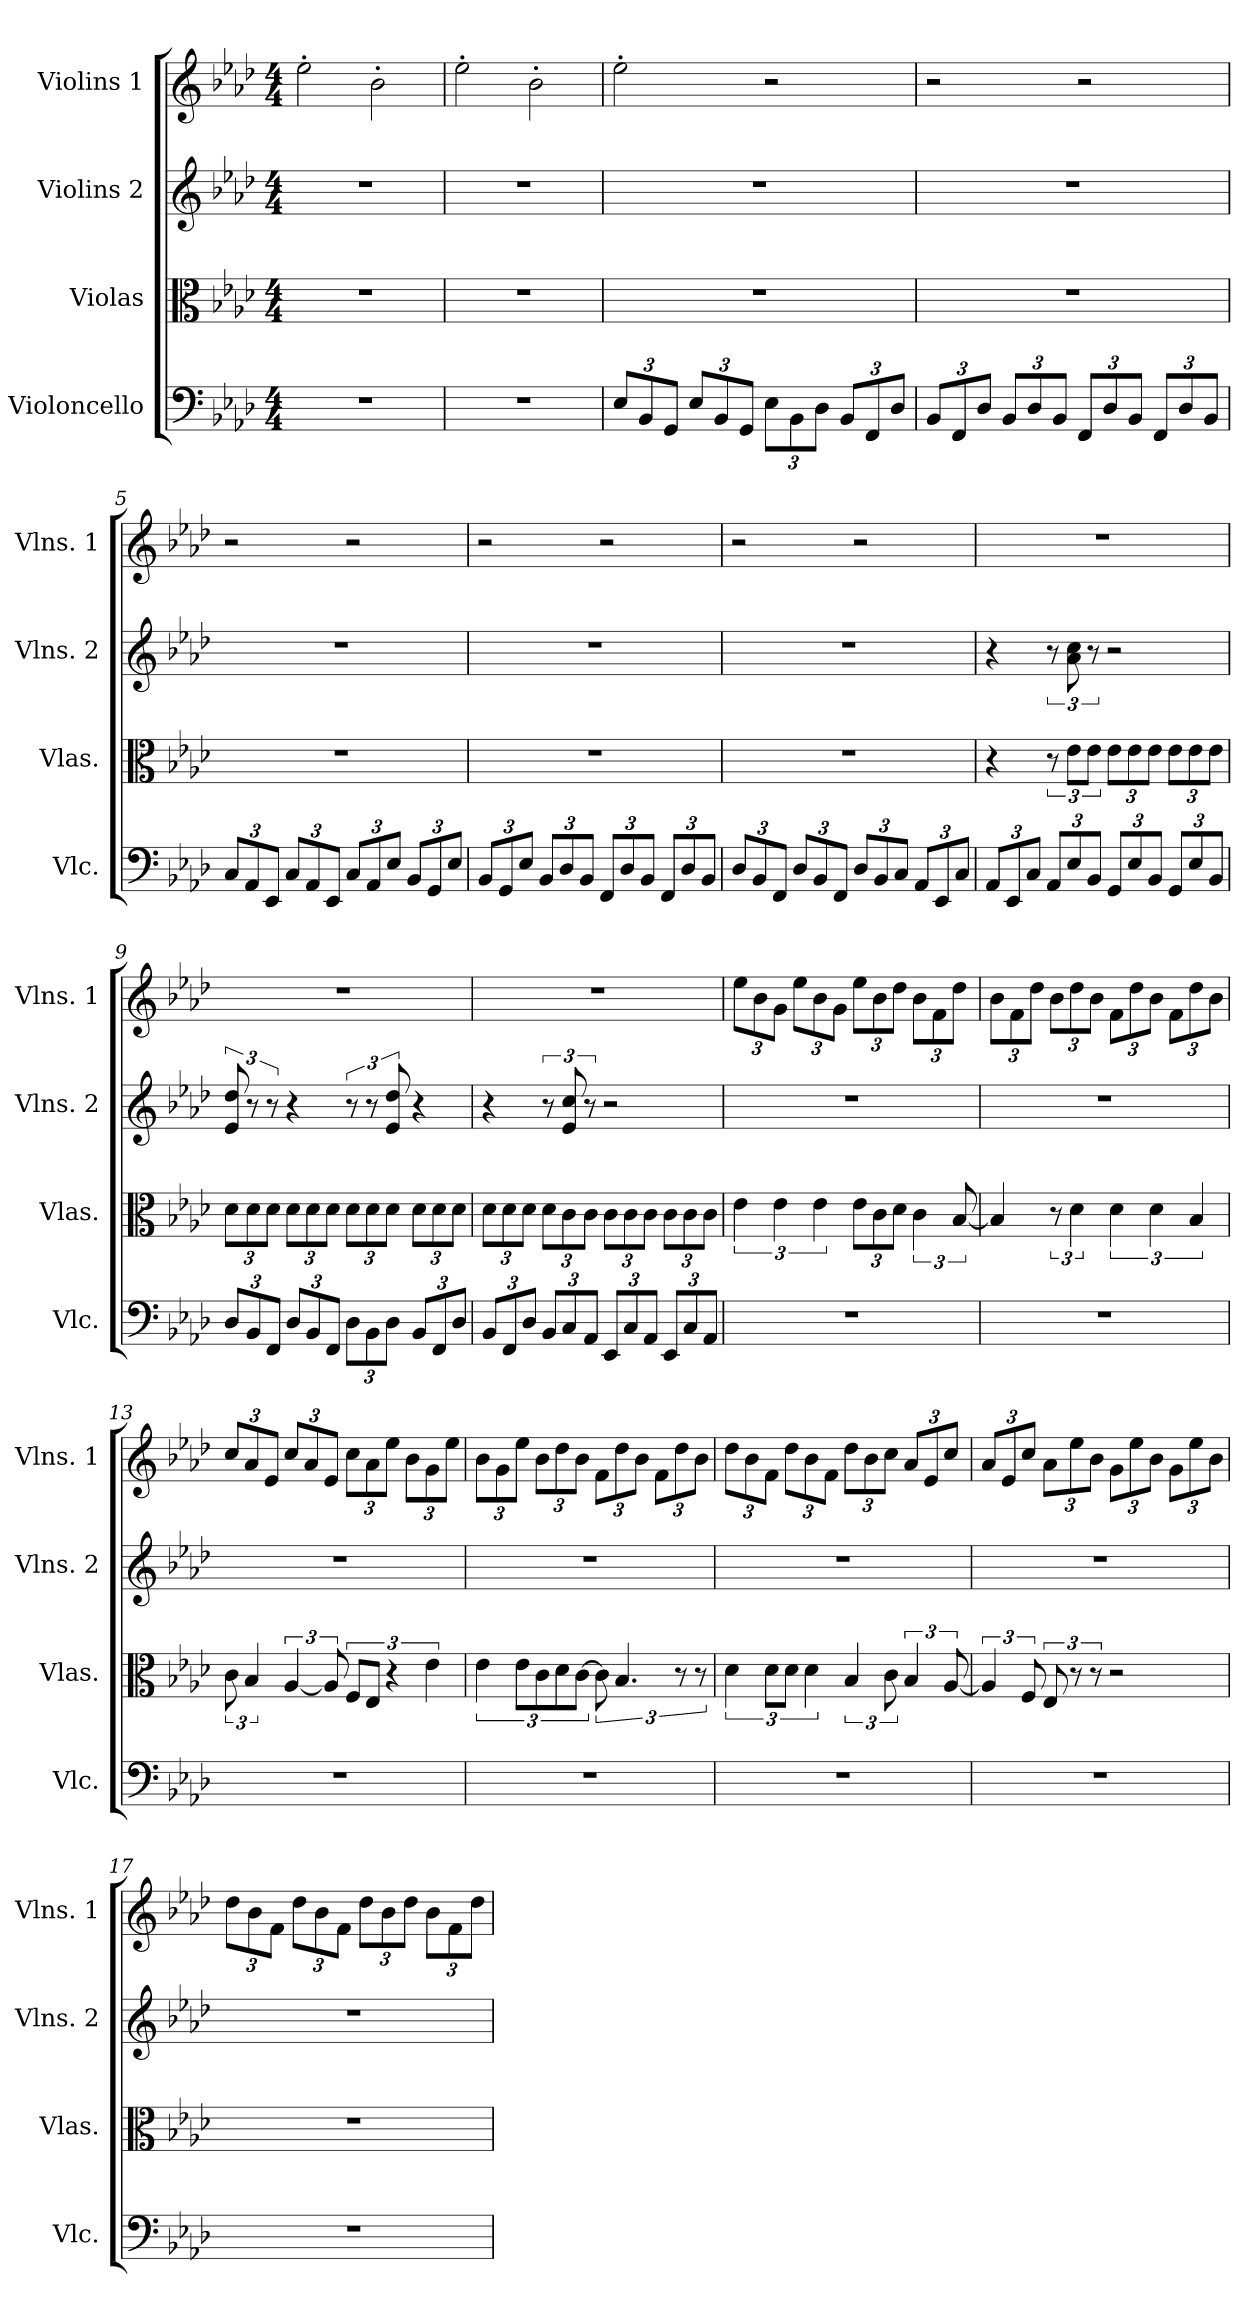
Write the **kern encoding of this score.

**kern	**kern	**kern	**kern
*part4	*part3	*part2	*part1
*staff4	*staff3	*staff2	*staff1
*I"Violoncello	*I"Violas	*I"Violins 2	*I"Violins 1
*I'Vlc.	*I'Vlas.	*I'Vlns. 2	*I'Vlns. 1
*clefF4	*clefC3	*clefG2	*clefG2
*k[b-e-a-d-]	*k[b-e-a-d-]	*k[b-e-a-d-]	*k[b-e-a-d-]
*A-:	*A-:	*A-:	*A-:
*M4/4	*M4/4	*M4/4	*M4/4
=1	=1	=1	=1
1r	1r	1r	2ee-'\
.	.	.	2b-'\
=2	=2	=2	=2
1r	1r	1r	2ee-'\
.	.	.	2b-'\
=3	=3	=3	=3
*Xbrackettup	*	*	*
12E-/L	1r	1r	2ee-'\
12BB-/	.	.	.
12GG/J	.	.	.
12E-/L	.	.	.
12BB-/	.	.	.
12GG/J	.	.	.
12E-\L	.	.	2r
12BB-\	.	.	.
12D-\J	.	.	.
12BB-/L	.	.	.
12FF/	.	.	.
12D-/J	.	.	.
=4	=4	=4	=4
12BB-/L	1r	1r	2r
12FF/	.	.	.
12D-/J	.	.	.
12BB-/L	.	.	.
12D-/	.	.	.
12BB-/J	.	.	.
12FF/L	.	.	2r
12D-/	.	.	.
12BB-/J	.	.	.
12FF/L	.	.	.
12D-/	.	.	.
12BB-/J	.	.	.
!!LO:LB:g=z
=5	=5	=5	=5
12C/L	1r	1r	2r
12AA-/	.	.	.
12EE-/J	.	.	.
12C/L	.	.	.
12AA-/	.	.	.
12EE-/J	.	.	.
12C/L	.	.	2r
12AA-/	.	.	.
12E-/J	.	.	.
12BB-/L	.	.	.
12GG/	.	.	.
12E-/J	.	.	.
=6	=6	=6	=6
12BB-/L	1r	1r	2r
12GG/	.	.	.
12E-/J	.	.	.
12BB-/L	.	.	.
12D-/	.	.	.
12BB-/J	.	.	.
12FF/L	.	.	2r
12D-/	.	.	.
12BB-/J	.	.	.
12FF/L	.	.	.
12D-/	.	.	.
12BB-/J	.	.	.
=7	=7	=7	=7
12D-/L	1r	1r	2r
12BB-/	.	.	.
12FF/J	.	.	.
12D-/L	.	.	.
12BB-/	.	.	.
12FF/J	.	.	.
12D-/L	.	.	2r
12BB-/	.	.	.
12C/J	.	.	.
12AA-/L	.	.	.
12EE-/	.	.	.
12C/J	.	.	.
!!LO:PB:g=z
=8	=8	=8	=8
12AA-/L	4r	4r	1r
12EE-/	.	.	.
12C/J	.	.	.
12AA-/L	12r	12r	.
12E-/	12e-\L	12a-\ 12cc\	.
12BB-/J	12e-\J	12r	.
*	*Xbrackettup	*	*
12GG/L	12e-\L	2r	.
12E-/	12e-\	.	.
12BB-/J	12e-\J	.	.
12GG/L	12e-\L	.	.
12E-/	12e-\	.	.
12BB-/J	12e-\J	.	.
=9	=9	=9	=9
12D-/L	12d-\L	12e-/ 12dd-/	1r
12BB-/	12d-\	12r	.
12FF/J	12d-\J	12r	.
12D-/L	12d-\L	4r	.
12BB-/	12d-\	.	.
12FF/J	12d-\J	.	.
12D-\L	12d-\L	12r	.
12BB-\	12d-\	12r	.
12D-\J	12d-\J	12e-/ 12dd-/	.
12BB-/L	12d-\L	4r	.
12FF/	12d-\	.	.
12D-/J	12d-\J	.	.
=10	=10	=10	=10
12BB-/L	12d-\L	4r	1r
12FF/	12d-\	.	.
12D-/J	12d-\J	.	.
12BB-/L	12d-\L	12r	.
12C/	12c\	12e-/ 12cc/	.
12AA-/J	12c\J	12r	.
12EE-/L	12c\L	2r	.
12C/	12c\	.	.
12AA-/J	12c\J	.	.
12EE-/L	12c\L	.	.
12C/	12c\	.	.
12AA-/J	12c\J	.	.
!!LO:LB:g=z
=11	=11	=11	=11
*	*brackettup	*	*Xbrackettup
1r	6e-\	1r	12ee-\L
.	.	.	12b-\
.	6e-\	.	12g\J
.	.	.	12ee-\L
.	6e-\	.	12b-\
.	.	.	12g\J
.	12e-\L	.	12ee-\L
.	12c\	.	12b-\
.	12d-\J	.	12dd-\J
.	6c\	.	12b-\L
.	.	.	12f\
.	[12B-/	.	12dd-\J
=12	=12	=12	=12
1r	4B-/]	1r	12b-\L
.	.	.	12f\
.	.	.	12dd-\J
.	12r	.	12b-\L
.	6d-\	.	12dd-\
.	.	.	12b-\J
.	6d-\	.	12f\L
.	.	.	12dd-\
.	6d-\	.	12b-\J
.	.	.	12f\L
.	6B-/	.	12dd-\
.	.	.	12b-\J
=13	=13	=13	=13
1r	12c\	1r	12cc/L
.	6B-/	.	12a-/
.	.	.	12e-/J
.	[6A-/	.	12cc/L
.	.	.	12a-/
.	12A-/]	.	12e-/J
.	12F/L	.	12cc\L
.	12E-/J	.	12a-\
.	6r	.	12ee-\J
.	.	.	12b-\L
.	6e-\	.	12g\
.	.	.	12ee-\J
!!LO:LB:g=z
=14	=14	=14	=14
1r	6e-\	1r	12b-\L
.	.	.	12g\
.	12e-\L	.	12ee-\J
.	12c\	.	12b-\L
.	12d-\	.	12dd-\
.	[12c\J	.	12b-\J
.	12c\]	.	12f\L
.	6.B-/	.	12dd-\
.	.	.	12b-\J
.	.	.	12f\L
.	12r	.	12dd-\
.	12r	.	12b-\J
=15	=15	=15	=15
1r	6d-\	1r	12dd-\L
.	.	.	12b-\
.	12d-\L	.	12f\J
.	12d-\J	.	12dd-\L
.	6d-\	.	12b-\
.	.	.	12f\J
.	6B-/	.	12dd-\L
.	.	.	12b-\
.	12c\	.	12cc\J
.	6B-/	.	12a-/L
.	.	.	12e-/
.	[12A-/	.	12cc/J
=16	=16	=16	=16
1r	6A-/]	1r	12a-/L
.	.	.	12e-/
.	12F/	.	12cc/J
.	12E-/	.	12a-\L
.	12r	.	12ee-\
.	12r	.	12b-\J
.	2r	.	12g\L
.	.	.	12ee-\
.	.	.	12b-\J
.	.	.	12g\L
.	.	.	12ee-\
.	.	.	12b-\J
!!LO:PB:g=z
=17	=17	=17	=17
1r	1r	1r	12dd-\L
.	.	.	12b-\
.	.	.	12f\J
.	.	.	12dd-\L
.	.	.	12b-\
.	.	.	12f\J
.	.	.	12dd-\L
.	.	.	12b-\
.	.	.	12dd-\J
.	.	.	12b-\L
.	.	.	12f\
.	.	.	12dd-\J
=	=	=	=
*-	*-	*-	*-
